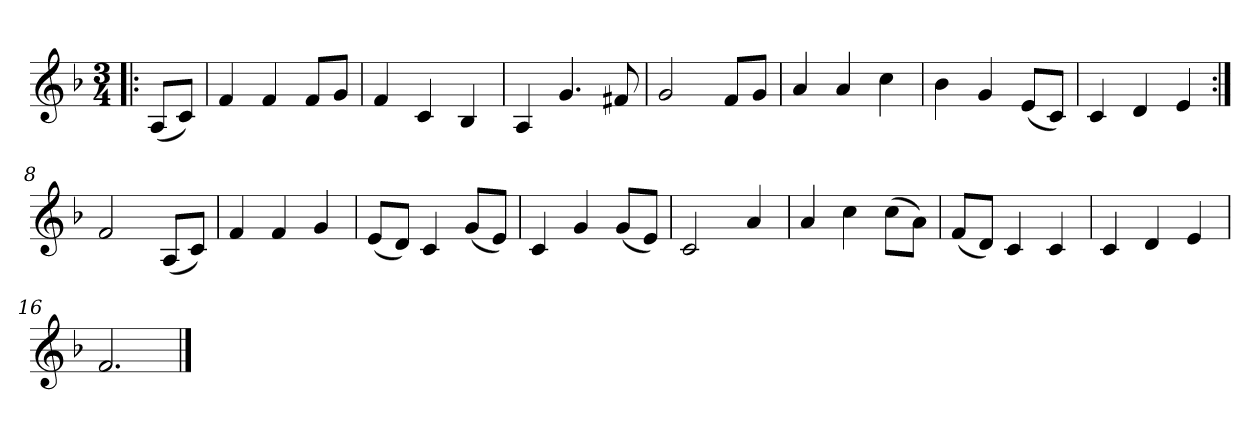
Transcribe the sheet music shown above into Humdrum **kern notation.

**kern
*part1
*staff1
*clefG2
*k[b-]
*F:
*M3/4
*MM80
=!|:
(8A/L
8c/J)
=1
4f
4f
8f/L
8g/J
=2
4f
4c
4B-
=3
4A
4.g
8f#X
=4
2g
8f/L
8g/J
=5
4a
4a
4cc
=6
4b-
4g
(8e/L
8c/J)
=7
4c
4d
4e
=8:|!
2f
(8A/L
8c/J)
=9
4f
4f
4g
=10
(8e/L
8d/J)
4c
(8g/L
8e/J)
=11
4c
4g
(8g/L
8e/J)
=12
2c
4a
=13
4a
4cc
(8cc\L
8a\J)
=14
(8f/L
8d/J)
4c
4c
=15
4c
4d
4e
=16
2.f
==
*-
